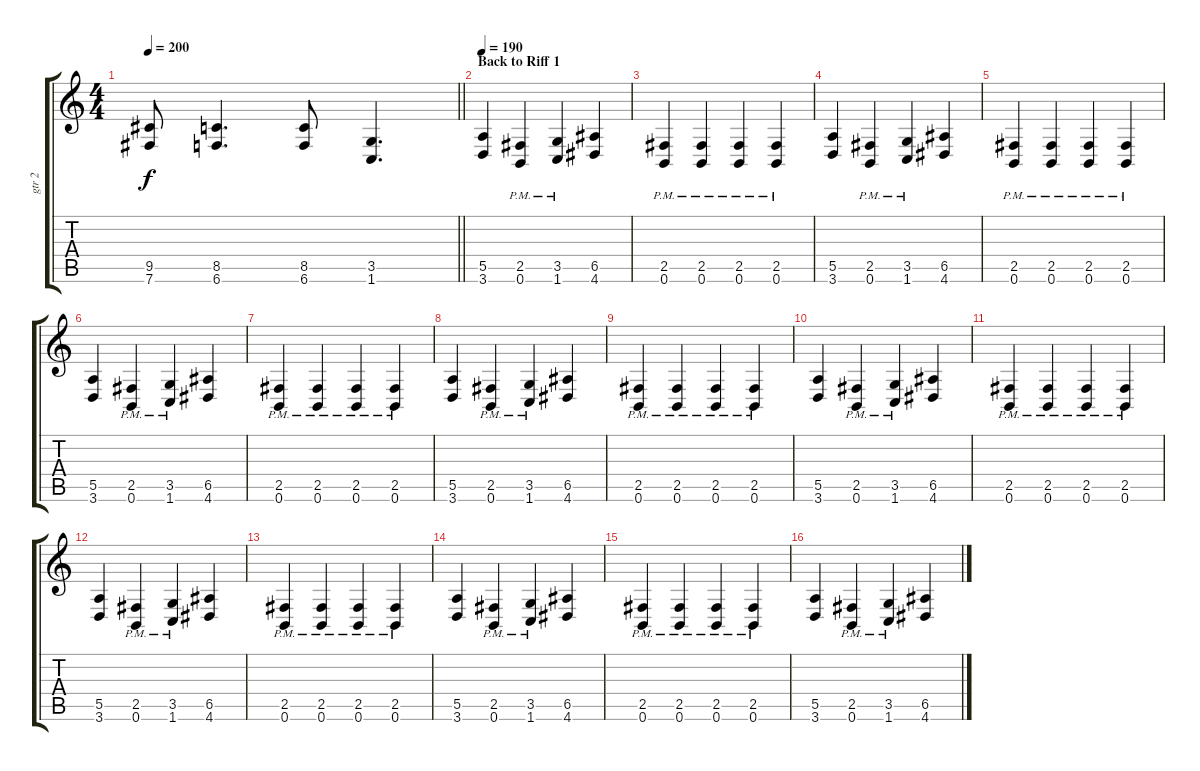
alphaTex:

\track ("gtr 2" "gtr 2") {instrument overdrivenguitar}
\staff {score tabs}
\tuning (B3 Gb3 D3 A2 E2 B1) {hide}
\ts (4 4)
\tempo 200
\clef g2
\barLineRight lightlight
\ks c
(9.5 7.6).8{dy f} (8.5 6.6).4{d} (8.5 6.6).8 (3.5 1.6).4{d} |
\section ("" "Back to Riff 1")
\tempo 190
(5.5 3.6).4 (2.5{pm} 0.6{pm}).4 (3.5{pm} 1.6{pm}).4 (6.5 4.6).4 |
(2.5{pm} 0.6{pm}).4 (2.5{pm} 0.6{pm}).4 (2.5{pm} 0.6{pm}).4 (2.5{pm} 0.6{pm}).4 |
(5.5 3.6).4 (2.5{pm} 0.6{pm}).4 (3.5{pm} 1.6{pm}).4 (6.5 4.6).4 |
(2.5{pm} 0.6{pm}).4 (2.5{pm} 0.6{pm}).4 (2.5{pm} 0.6{pm}).4 (2.5{pm} 0.6{pm}).4 |
(5.5 3.6).4 (2.5{pm} 0.6{pm}).4 (3.5{pm} 1.6{pm}).4 (6.5 4.6).4 |
(2.5{pm} 0.6{pm}).4 (2.5{pm} 0.6{pm}).4 (2.5{pm} 0.6{pm}).4 (2.5{pm} 0.6{pm}).4 |
(5.5 3.6).4 (2.5{pm} 0.6{pm}).4 (3.5{pm} 1.6{pm}).4 (6.5 4.6).4 |
(2.5{pm} 0.6{pm}).4 (2.5{pm} 0.6{pm}).4 (2.5{pm} 0.6{pm}).4 (2.5{pm} 0.6{pm}).4 |
(5.5 3.6).4 (2.5{pm} 0.6{pm}).4 (3.5{pm} 1.6{pm}).4 (6.5 4.6).4 |
(2.5{pm} 0.6{pm}).4 (2.5{pm} 0.6{pm}).4 (2.5{pm} 0.6{pm}).4 (2.5{pm} 0.6{pm}).4 |
(5.5 3.6).4 (2.5{pm} 0.6{pm}).4 (3.5{pm} 1.6{pm}).4 (6.5 4.6).4 |
(2.5{pm} 0.6{pm}).4 (2.5{pm} 0.6{pm}).4 (2.5{pm} 0.6{pm}).4 (2.5{pm} 0.6{pm}).4 |
(5.5 3.6).4 (2.5{pm} 0.6{pm}).4 (3.5{pm} 1.6{pm}).4 (6.5 4.6).4 |
(2.5{pm} 0.6{pm}).4 (2.5{pm} 0.6{pm}).4 (2.5{pm} 0.6{pm}).4 (2.5{pm} 0.6{pm}).4 |
(5.5 3.6).4 (2.5{pm} 0.6{pm}).4 (3.5{pm} 1.6{pm}).4 (6.5 4.6).4
